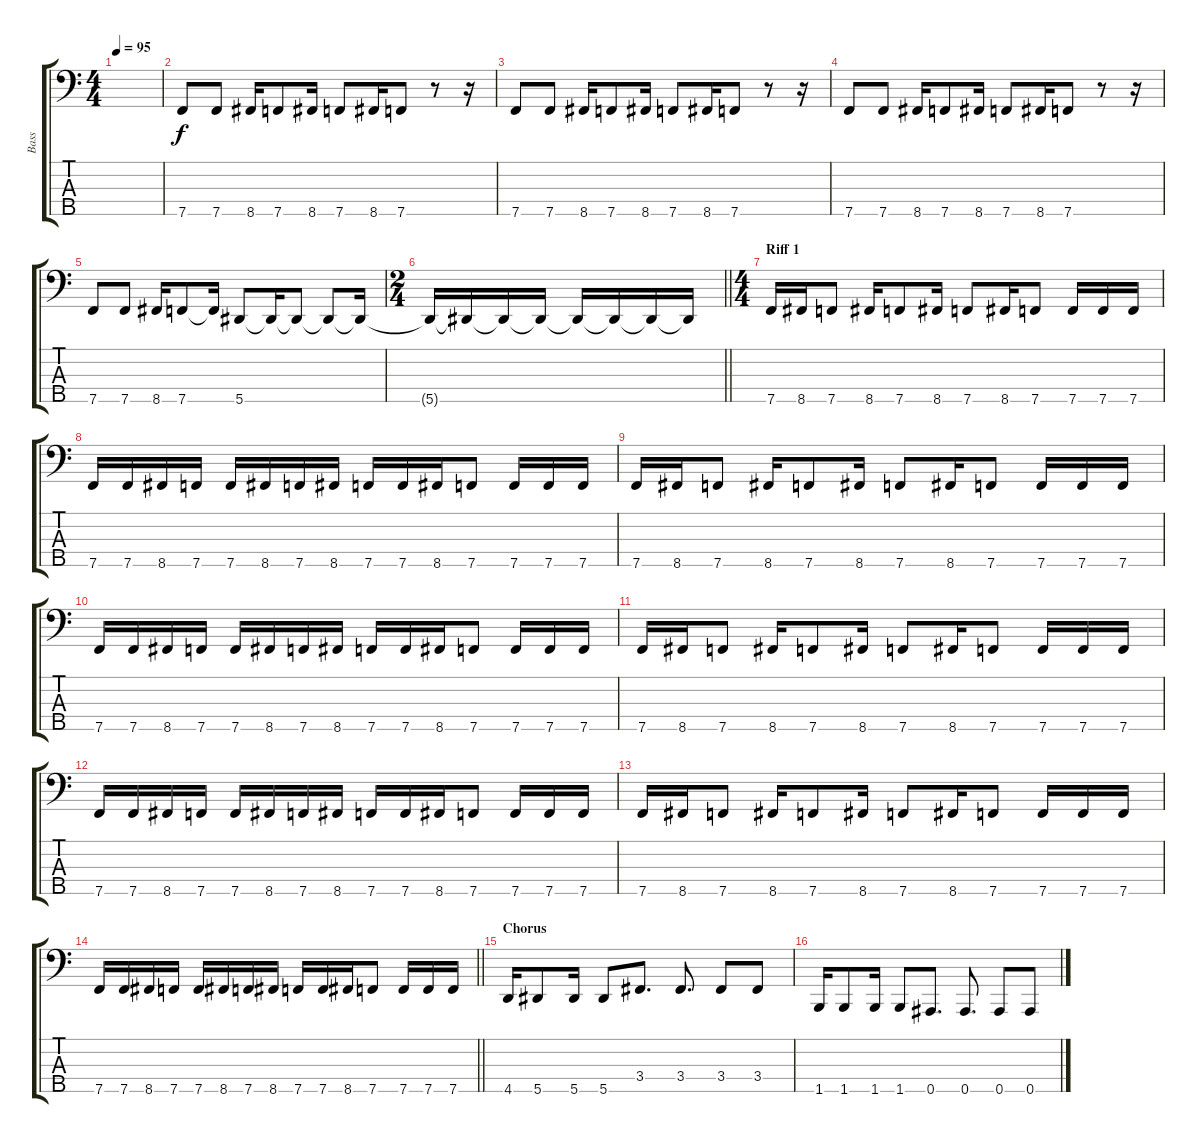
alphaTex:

\track ("Bass" "Bass") {instrument electricbassfinger}
\staff {score tabs}
\tuning (G2 D2 Bb1 Eb1 Bb0) {hide}
\ts (4 4)
\tempo 95
\clef f4
\ks c
|
7.5.8 7.5.8 8.5.16 7.5.8 8.5.16 7.5.8 8.5.16 7.5.8 r.8 r.16 |
7.5.8 7.5.8 8.5.16 7.5.8 8.5.16 7.5.8 8.5.16 7.5.8 r.8 r.16 |
7.5.8 7.5.8 8.5.16 7.5.8 8.5.16 7.5.8 8.5.16 7.5.8 r.8 r.16 |
7.5.8 7.5.8 8.5.16 7.5.8 7.5{t}.16 5.5.8 5.5{t}.16 5.5{t}.8 5.5{t}.8 5.5{t}.16 |
\ts (2 4)
\barLineRight lightlight
5.5{t}.16 5.5{t}.16 5.5{t}.16 5.5{t}.16 5.5{t}.16 5.5{t}.16 5.5{t}.16 5.5{t}.16 |
\ts (4 4)
\section ("" "Riff 1")
7.5.16 8.5.16 7.5.8 8.5.16 7.5.8 8.5.16 7.5.8 8.5.16 7.5.8 7.5.16 7.5.16 7.5.16 |
7.5.16 7.5.16 8.5.16 7.5.16 7.5.16 8.5.16 7.5.16 8.5.16 7.5.16 7.5.16 8.5.16 7.5.8 7.5.16 7.5.16 7.5.16 |
7.5.16 8.5.16 7.5.8 8.5.16 7.5.8 8.5.16 7.5.8 8.5.16 7.5.8 7.5.16 7.5.16 7.5.16 |
7.5.16 7.5.16 8.5.16 7.5.16 7.5.16 8.5.16 7.5.16 8.5.16 7.5.16 7.5.16 8.5.16 7.5.8 7.5.16 7.5.16 7.5.16 |
7.5.16 8.5.16 7.5.8 8.5.16 7.5.8 8.5.16 7.5.8 8.5.16 7.5.8 7.5.16 7.5.16 7.5.16 |
7.5.16 7.5.16 8.5.16 7.5.16 7.5.16 8.5.16 7.5.16 8.5.16 7.5.16 7.5.16 8.5.16 7.5.8 7.5.16 7.5.16 7.5.16 |
7.5.16 8.5.16 7.5.8 8.5.16 7.5.8 8.5.16 7.5.8 8.5.16 7.5.8 7.5.16 7.5.16 7.5.16 |
\barLineRight lightlight
7.5.16 7.5.16 8.5.16 7.5.16 7.5.16 8.5.16 7.5.16 8.5.16 7.5.16 7.5.16 8.5.16 7.5.8 7.5.16 7.5.16 7.5.16 |
\section ("" "Chorus")
4.5.16 5.5.8 5.5.16 5.5.8 3.4.8{d} 3.4.8{d} 3.4.8 3.4.8 |
1.5.16 1.5.8 1.5.16 1.5.8 0.5.8{d} 0.5.8{d} 0.5.8 0.5.8
